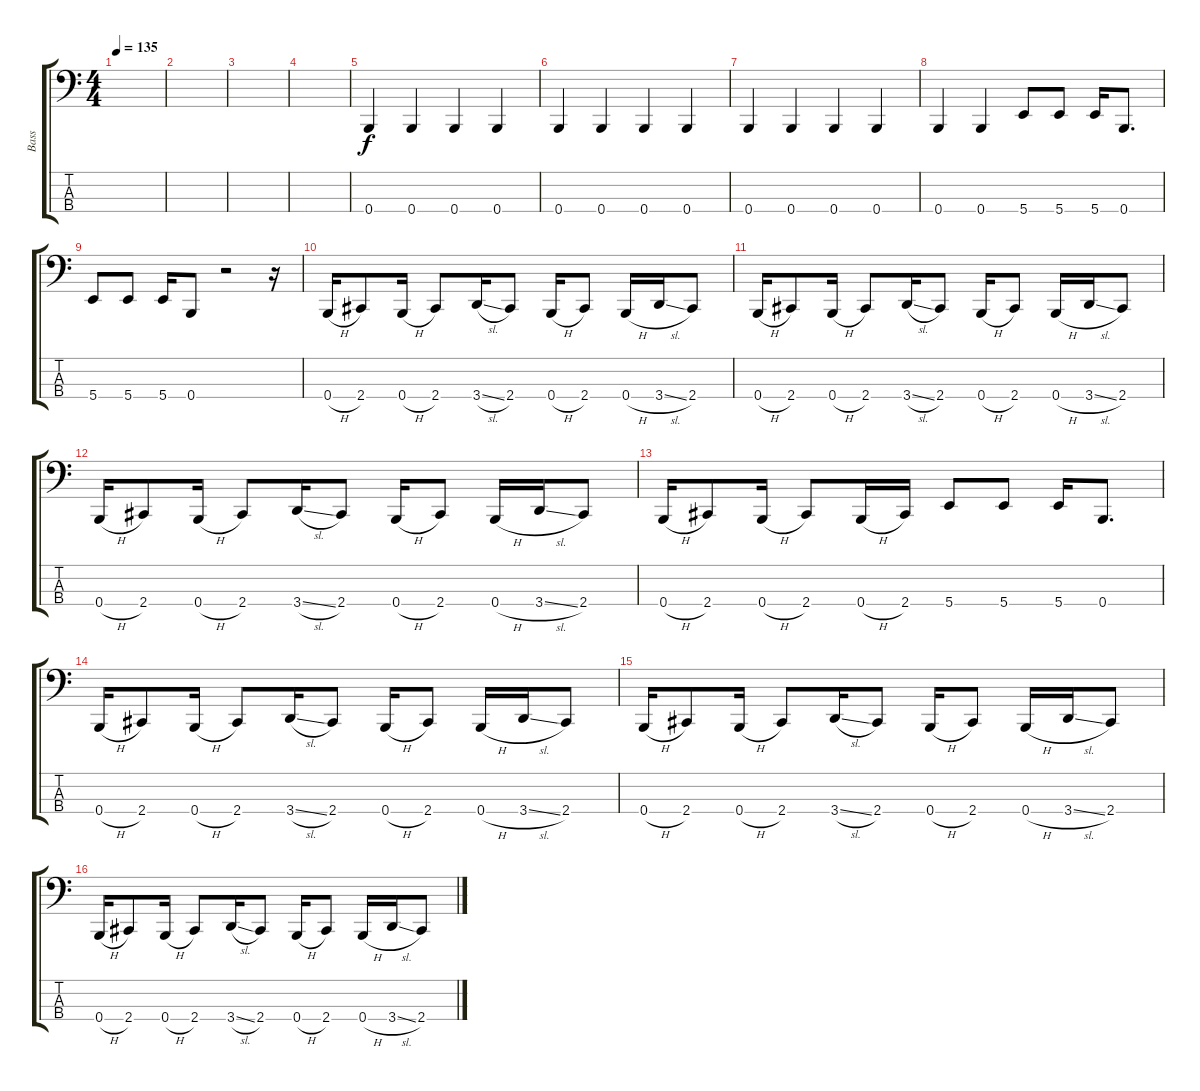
\track ("Bass" "Bass") {instrument electricbassfinger}
\staff {score tabs}
\tuning (E2 B1 Gb1 B0) {hide}
\ts (4 4)
\tempo 135
\clef f4
\ks c
|
|
|
|
0.4.4 0.4.4 0.4.4 0.4.4 |
0.4.4 0.4.4 0.4.4 0.4.4 |
0.4.4 0.4.4 0.4.4 0.4.4 |
0.4.4 0.4.4 5.4.8 5.4.8 5.4.16 0.4.8{d} |
5.4.8 5.4.8 5.4.16 0.4.8 r.2 r.16 |
0.4{h}.16 2.4.8 0.4{h}.16 2.4.8 3.4{sl}.16 2.4.8 0.4{h}.16 2.4.8 0.4{h}.16 3.4{sl}.16 2.4.8 |
0.4{h}.16 2.4.8 0.4{h}.16 2.4.8 3.4{sl}.16 2.4.8 0.4{h}.16 2.4.8 0.4{h}.16 3.4{sl}.16 2.4.8 |
0.4{h}.16 2.4.8 0.4{h}.16 2.4.8 3.4{sl}.16 2.4.8 0.4{h}.16 2.4.8 0.4{h}.16 3.4{sl}.16 2.4.8 |
0.4{h}.16 2.4.8 0.4{h}.16 2.4.8 0.4{h}.16 2.4.16 5.4.8 5.4.8 5.4.16 0.4.8{d} |
0.4{h}.16 2.4.8 0.4{h}.16 2.4.8 3.4{sl}.16 2.4.8 0.4{h}.16 2.4.8 0.4{h}.16 3.4{sl}.16 2.4.8 |
0.4{h}.16 2.4.8 0.4{h}.16 2.4.8 3.4{sl}.16 2.4.8 0.4{h}.16 2.4.8 0.4{h}.16 3.4{sl}.16 2.4.8 |
0.4{h}.16 2.4.8 0.4{h}.16 2.4.8 3.4{sl}.16 2.4.8 0.4{h}.16 2.4.8 0.4{h}.16 3.4{sl}.16 2.4.8
